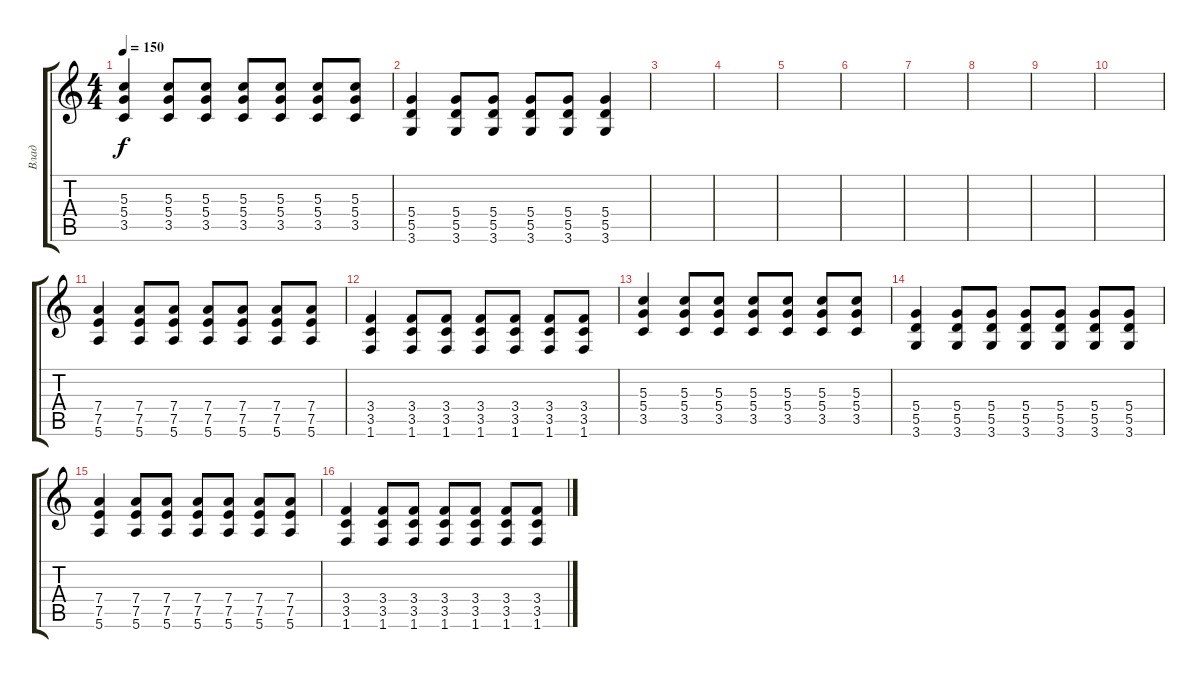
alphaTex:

\track ("Влад" "Влад") {instrument overdrivenguitar}
\staff {score tabs}
\tuning (E4 B3 G3 D3 A2 E2) {hide}
\ts (4 4)
\tempo 150
\clef g2
\ks c
(5.3 5.4 3.5).4{dy f} (5.3 5.4 3.5).8 (5.3 5.4 3.5).8 (5.3 5.4 3.5).8 (5.3 5.4 3.5).8 (5.3 5.4 3.5).8 (5.3 5.4 3.5).8 |
(5.4 5.5 3.6).4 (5.4 5.5 3.6).8 (5.4 5.5 3.6).8 (5.4 5.5 3.6).8 (5.4 5.5 3.6).8 (5.4 5.5 3.6).4 |
|
|
|
|
|
|
|
|
(7.4 7.5 5.6).4 (7.4 7.5 5.6).8 (7.4 7.5 5.6).8 (7.4 7.5 5.6).8 (7.4 7.5 5.6).8 (7.4 7.5 5.6).8 (7.4 7.5 5.6).8 |
(3.4 3.5 1.6).4 (3.4 3.5 1.6).8 (3.4 3.5 1.6).8 (3.4 3.5 1.6).8 (3.4 3.5 1.6).8 (3.4 3.5 1.6).8 (3.4 3.5 1.6).8 |
(5.3 5.4 3.5).4 (5.3 5.4 3.5).8 (5.3 5.4 3.5).8 (5.3 5.4 3.5).8 (5.3 5.4 3.5).8 (5.3 5.4 3.5).8 (5.3 5.4 3.5).8 |
(5.4 5.5 3.6).4 (5.4 5.5 3.6).8 (5.4 5.5 3.6).8 (5.4 5.5 3.6).8 (5.4 5.5 3.6).8 (5.4 5.5 3.6).8 (5.4 5.5 3.6).8 |
(7.4 7.5 5.6).4 (7.4 7.5 5.6).8 (7.4 7.5 5.6).8 (7.4 7.5 5.6).8 (7.4 7.5 5.6).8 (7.4 7.5 5.6).8 (7.4 7.5 5.6).8 |
(3.4 3.5 1.6).4 (3.4 3.5 1.6).8 (3.4 3.5 1.6).8 (3.4 3.5 1.6).8 (3.4 3.5 1.6).8 (3.4 3.5 1.6).8 (3.4 3.5 1.6).8
